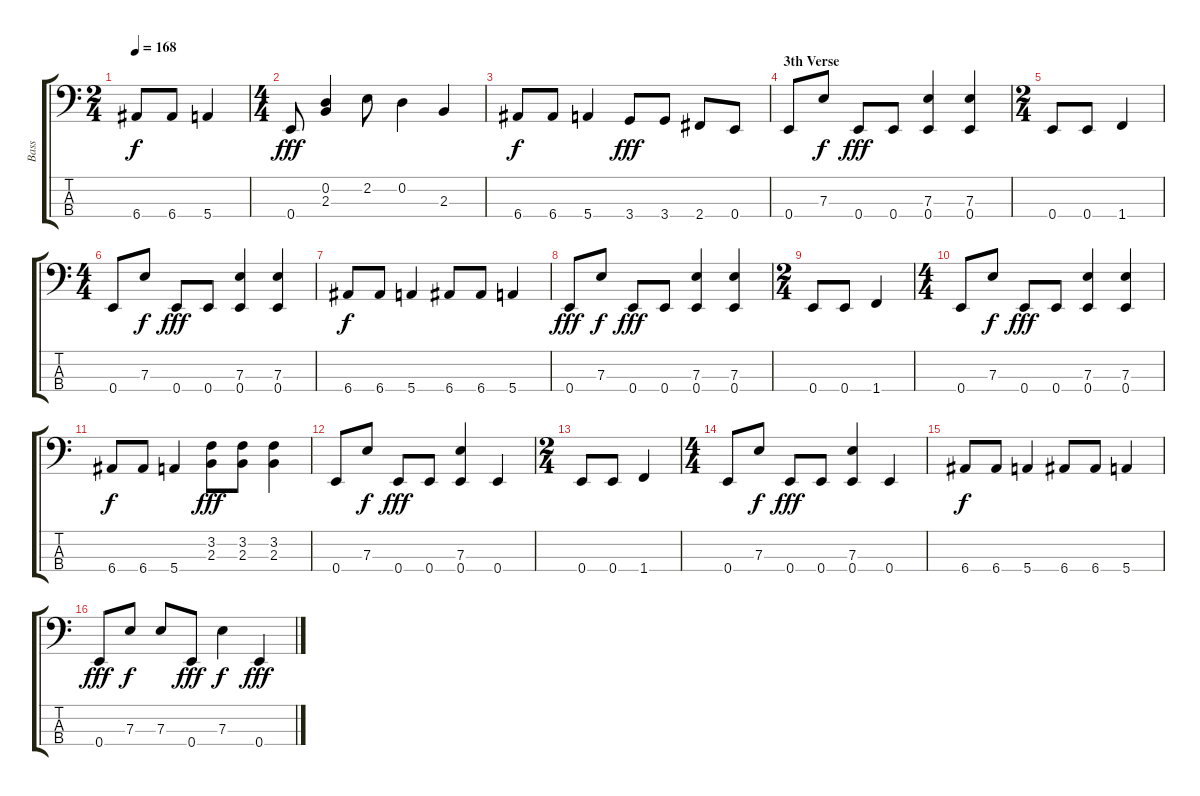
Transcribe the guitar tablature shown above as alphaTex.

\track ("Bass" "Bass") {instrument electricbasspick}
\staff {score tabs}
\tuning (G2 D2 A1 E1) {hide}
\ts (2 4)
\tempo 168
\clef f4
\ks c
6.4.8{dy f} 6.4.8 5.4.4 |
\ts (4 4)
0.4.8{dy fff} (0.2 2.3).4 2.2.8 0.2.4 2.3.4 |
6.4.8{dy f} 6.4.8 5.4.4 3.4.8{dy fff} 3.4.8 2.4.8 0.4.8 |
\section ("" "3th Verse")
0.4.8 7.3.8{dy f} 0.4.8{dy fff} 0.4.8 (7.3 0.4).4 (7.3 0.4).4 |
\ts (2 4)
0.4.8 0.4.8 1.4.4 |
\ts (4 4)
0.4.8 7.3.8{dy f} 0.4.8{dy fff} 0.4.8 (7.3 0.4).4 (7.3 0.4).4 |
6.4.8{dy f} 6.4.8 5.4.4 6.4.8 6.4.8 5.4.4 |
0.4.8{dy fff} 7.3.8{dy f} 0.4.8{dy fff} 0.4.8 (7.3 0.4).4 (7.3 0.4).4 |
\ts (2 4)
0.4.8 0.4.8 1.4.4 |
\ts (4 4)
0.4.8 7.3.8{dy f} 0.4.8{dy fff} 0.4.8 (7.3 0.4).4 (7.3 0.4).4 |
6.4.8{dy f} 6.4.8 5.4.4 (3.2 2.3).8{dy fff} (3.2 2.3).8 (3.2 2.3).4 |
0.4.8 7.3.8{dy f} 0.4.8{dy fff} 0.4.8 (7.3 0.4).4 0.4.4 |
\ts (2 4)
0.4.8 0.4.8 1.4.4 |
\ts (4 4)
0.4.8 7.3.8{dy f} 0.4.8{dy fff} 0.4.8 (7.3 0.4).4 0.4.4 |
6.4.8{dy f} 6.4.8 5.4.4 6.4.8 6.4.8 5.4.4 |
0.4.8{dy fff} 7.3.8{dy f} 7.3.8 0.4.8{dy fff} 7.3.4{dy f} 0.4.4{dy fff}
